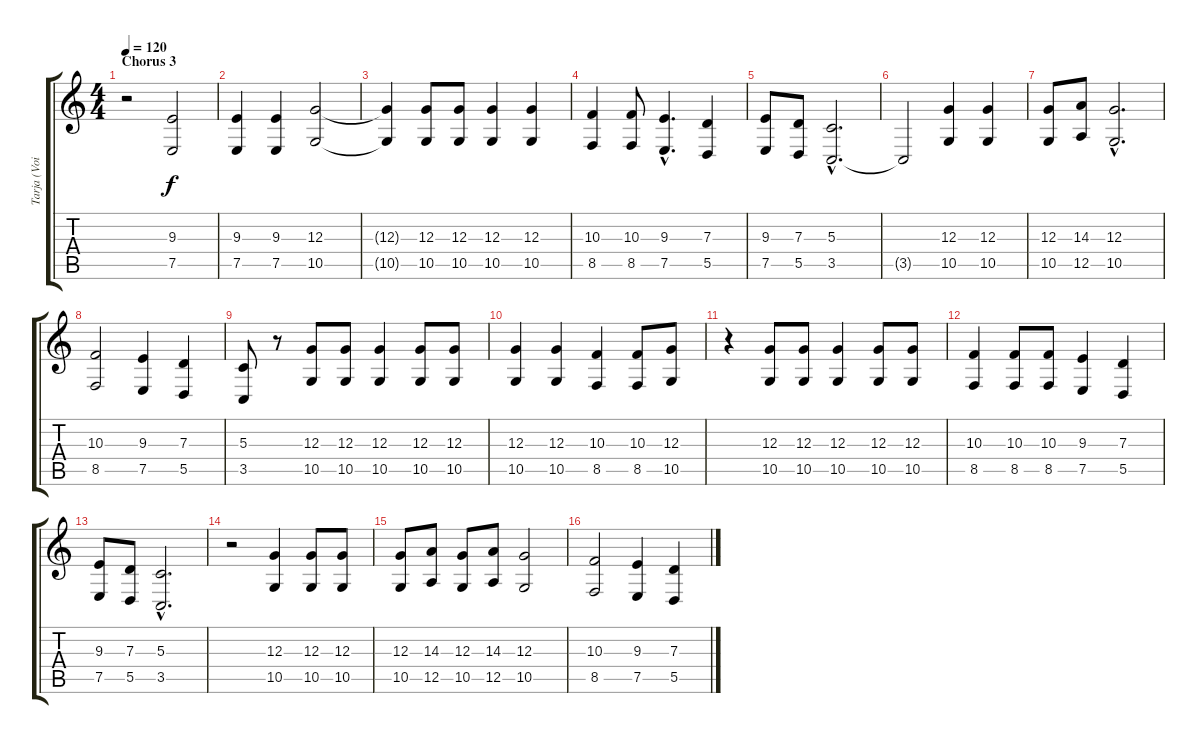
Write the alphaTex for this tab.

\track ("Tarja (Voice)" "Tarja (Voi") {instrument cello}
\staff {score tabs}
\tuning (E4 B3 G3 D3 A2 E2) {hide}
\ts (4 4)
\section ("" "Chorus 3")
\tempo 120
\clef g2
\ks c
r.2{dy f} (9.3 7.5).2 |
(9.3 7.5).4 (9.3 7.5).4 (12.3 10.5).2 |
(12.3{t} 10.5{t}).4 (12.3 10.5).8 (12.3 10.5).8 (12.3 10.5).4 (12.3 10.5).4 |
(10.3 8.5).4 (10.3 8.5).8 (9.3{hac} 7.5{hac}).4{d} (7.3 5.5).4 |
(9.3 7.5).8 (7.3 5.5).8 (5.3{hac} 3.5{hac}).2{d} |
3.5{t}.2 (12.3 10.5).4 (12.3 10.5).4 |
(12.3 10.5).8 (14.3 12.5).8 (12.3{hac} 10.5{hac}).2{d} |
(10.3 8.5).2 (9.3 7.5).4 (7.3 5.5).4 |
(5.3 3.5).8 r.8 (12.3 10.5).8 (12.3 10.5).8 (12.3 10.5).4 (12.3 10.5).8 (12.3 10.5).8 |
(12.3 10.5).4 (12.3 10.5).4 (10.3 8.5).4 (10.3 8.5).8 (12.3 10.5).8 |
r.4 (12.3 10.5).8 (12.3 10.5).8 (12.3 10.5).4 (12.3 10.5).8 (12.3 10.5).8 |
(10.3 8.5).4 (10.3 8.5).8 (10.3 8.5).8 (9.3 7.5).4 (7.3 5.5).4 |
(9.3 7.5).8 (7.3 5.5).8 (5.3{hac} 3.5{hac}).2{d} |
r.2 (12.3 10.5).4 (12.3 10.5).8 (12.3 10.5).8 |
(12.3 10.5).8 (14.3 12.5).8 (12.3 10.5).8 (14.3 12.5).8 (12.3 10.5).2 |
(10.3 8.5).2 (9.3 7.5).4 (7.3 5.5).4
